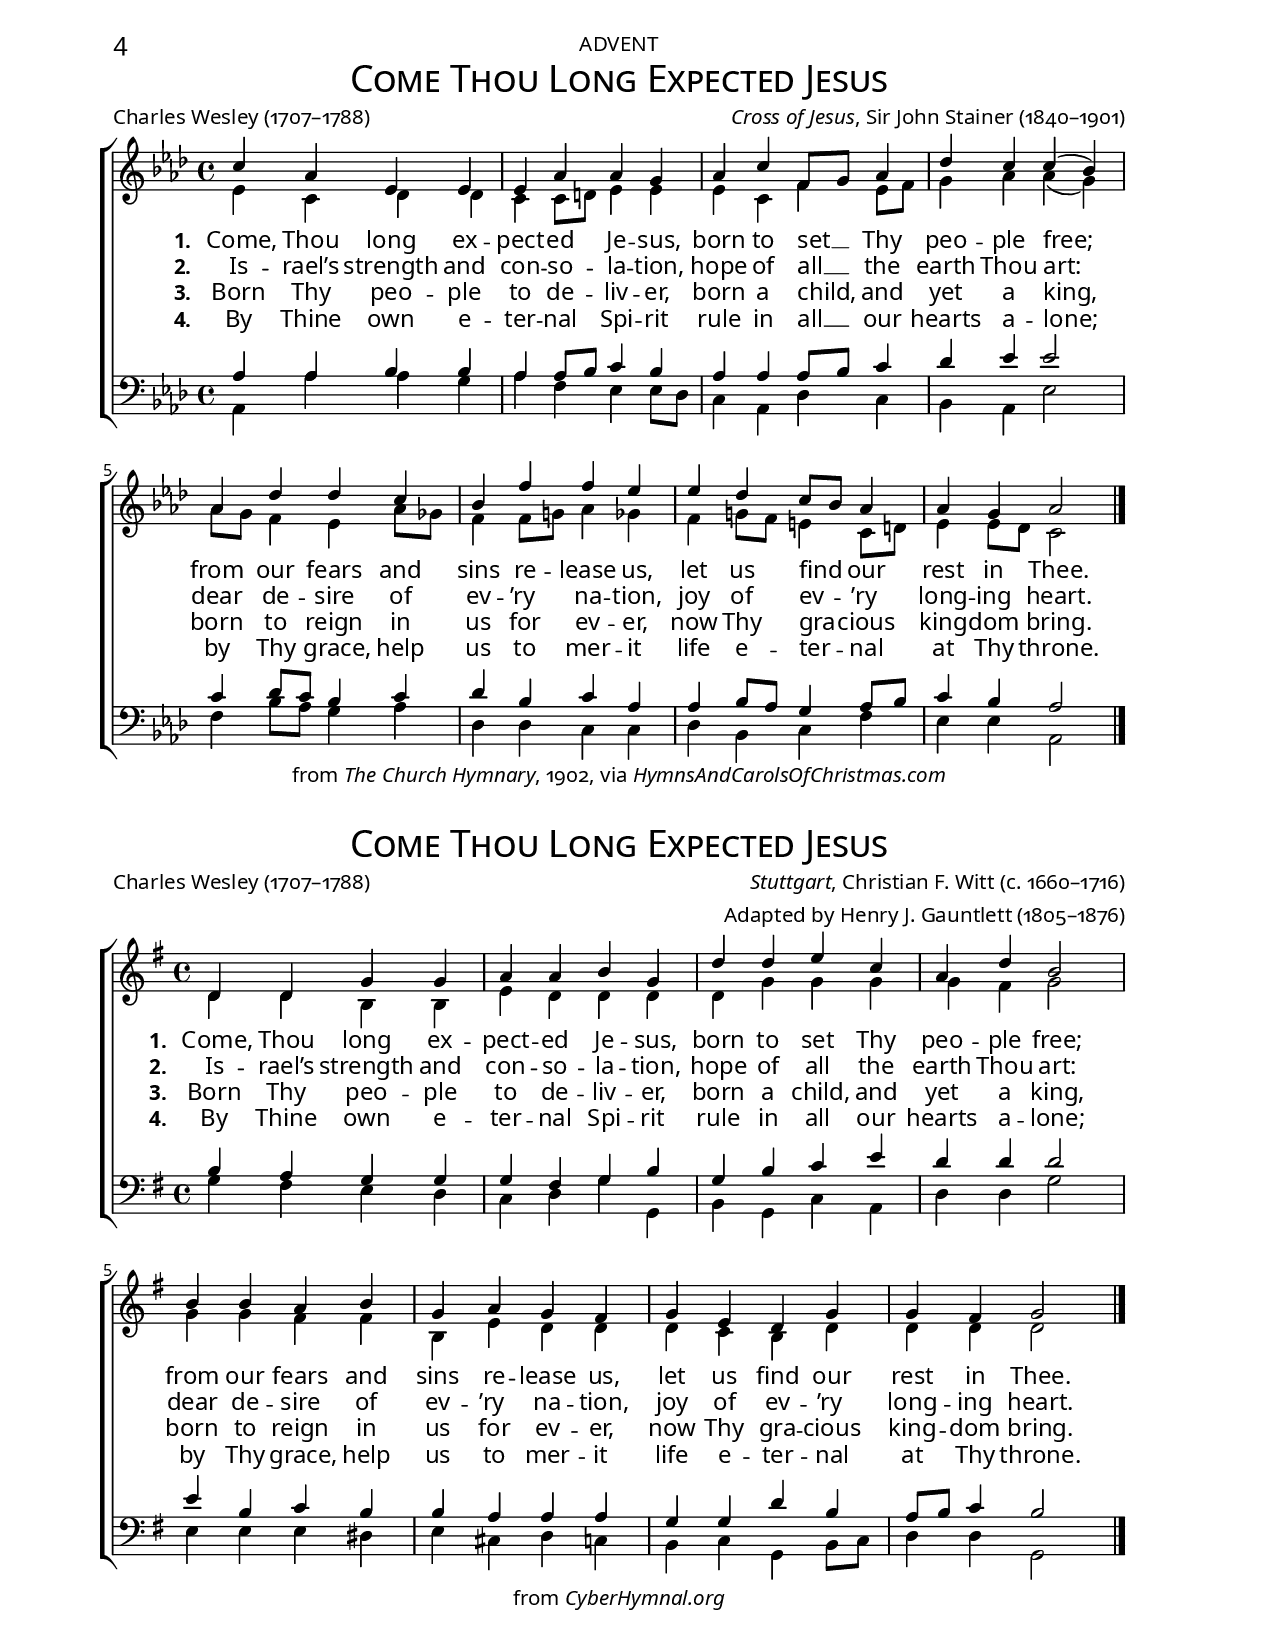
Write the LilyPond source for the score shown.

\version "2.14.2"
\include "util.ly"
\header {
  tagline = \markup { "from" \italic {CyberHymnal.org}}
}
\paper {
  print-all-headers = ##t
  paper-height = 11\in
  paper-width = 8.5\in
  indent = 0\in
  %system-system-spacing = #'((basic-distance . 10) (padding . 0))
  system-system-spacing =
    #'((basic-distance . 0)
       (minimum-distance . 0)
       (padding . -10)
       (stretchability . 100))
  score-markup-spacing =
    #'((basic-distance . 0)
       (minimum-distance . 0)
       (padding . 0)
       (stretchability . 0))
  ragged-last-bottom = ##f
  ragged-bottom = ##f
  two-sided = ##t
  inner-margin = 1\in
  outer-margin = 0.75\in
  top-margin = 0.26\in
  bottom-margin = 0.25\in
  first-page-number = #004
  print-first-page-number = ##t
  headerLine = \markup{ \smallCaps advent}
  oddHeaderMarkup = \markup\fill-line{
     \abs-fontsize #12.5
     \combine 
        \fill-line{"" \on-the-fly #print-page-number-check-first
        \oldStylePageNum""
        }
        \fill-line{\headerLine}
  }
  evenHeaderMarkup = \markup {
     \abs-fontsize #12.5
     \combine
        \on-the-fly #print-page-number-check-first
        \oldStylePageNum""
        \fill-line{\headerLine}
  }
}
#(set-global-staff-size 18) \paper{ #(define fonts (make-pango-font-tree "Garamond Premr Pro" "Garamond Premr Pro" "Garamond Premr Pro" (/ 18 20))) }
global = {
  \key aes \major
  \time 4/4
  \autoBeamOff
}

sopMusic = \relative c' {
  c'4 aes ees ees |
  ees aes aes g |
  aes c f,8[ g] aes4 |
  des c c( bes) |
  
  aes des des c |
  bes f' f ees |
  ees des c8[ bes] aes4 |
  aes g aes2 \bar "|."
}
sopWords = \lyricmode {
  
}

altoMusic = \relative c' {
  ees4 c des des |
  c c8[ d] ees4 ees |
  ees c f ees8[ f] |
  g4 aes aes( g) |
  
  aes8[ g] f4 ees aes8[ ges] |
  f4 f8[ g!] aes4 ges |
  f g!8[ f] e4 c8[ d] |
  ees4 ees8[ des] c2 \bar "|."
}
altoWords = \lyricmode {
  \dropLyricsVII
  \set stanza = #"1. "
  Come, Thou long ex -- pect -- ed Je -- sus,
  born to set __ Thy peo -- ple free;
  from our fears and sins re -- lease us, let us find our rest in Thee.
}
altoWordsII = \lyricmode {
  \dropLyricsVII
%\markup\italic
  \set stanza = #"2. "
  Is -- rael’s strength and con -- so -- la -- tion,
  hope of all __ the earth Thou art:
  dear de -- sire of ev -- ’ry na -- tion, joy of ev -- ’ry long -- ing heart.
}
altoWordsIII = \lyricmode {
  \dropLyricsVII
  \set stanza = #"3. "
  Born Thy peo -- ple to de -- liv -- er, born a child, and yet a king,
  born to reign in us for ev -- er, now Thy gra -- cious king -- dom bring.
}
altoWordsIV = \lyricmode {
  \dropLyricsVII
  \set stanza = #"4. "
  By Thine own e -- ter -- nal Spi -- rit rule in all __ our hearts a -- lone;
  by Thy grace, help us to mer -- it life e -- ter -- nal at Thy throne.
}
altoWordsV = \lyricmode {
  \set stanza = #"5. "
  \set ignoreMelismata = ##t
}
altoWordsVI = \lyricmode {
  \set stanza = #"6. "
  \set ignoreMelismata = ##t
}
tenorMusic = \relative c' {
  aes4 aes bes bes |
  aes aes8[ bes] c4 bes |
  aes aes aes8[ bes] c4 |
  des ees ees2 |
  
  c4 des8[ c] bes4 c |
  des bes c aes |
  aes bes8[ aes] g4 aes8[ bes] |
  c4 bes aes2 \bar "|."
}
tenorWords = \lyricmode {

}

bassMusic = \relative c {
  aes4 aes' aes g |
  aes f ees ees8[ des] |
  c4 aes des c |
  bes aes ees'2 |
  
  f4 bes8[ aes] g4 aes |
  des, des c c |
  des bes c f |
  ees ees aes,2 \bar "|."
}
bassWords = \lyricmode {

}

pianoRH = \relative c' {
  
}
pianoLH = \relative c' {
  
}

\score {
  <<
   \new ChoirStaff <<
    \new Staff = women <<
      \new Voice = "sopranos" { \voiceOne << \global \sopMusic >> }
      \new Voice = "altos" { \voiceTwo << \global \altoMusic >> }
    >>
    \new Lyrics \with { alignAboveContext = #"women" \override VerticalAxisGroup #'nonstaff-relatedstaff-spacing = #'((basic-distance . 1))} \lyricsto "sopranos" \sopWords
    \new Lyrics = "altosVI"  \with { alignBelowContext = #"women"  \override VerticalAxisGroup #'nonstaff-relatedstaff-spacing = #'((basic-distance . 1))} \lyricsto "sopranos" \altoWordsVI
    \new Lyrics = "altosV"  \with { alignBelowContext = #"women"  \override VerticalAxisGroup #'nonstaff-relatedstaff-spacing = #'((basic-distance . 1))} \lyricsto "sopranos" \altoWordsV
    \new Lyrics = "altosIV"  \with { alignBelowContext = #"women"  \override VerticalAxisGroup #'nonstaff-relatedstaff-spacing = #'((basic-distance . 1))} \lyricsto "sopranos" \altoWordsIV
    \new Lyrics = "altosIII"  \with { alignBelowContext = #"women"  \override VerticalAxisGroup #'nonstaff-relatedstaff-spacing = #'((basic-distance . 1))} \lyricsto "sopranos" \altoWordsIII
    \new Lyrics = "altosII"  \with { alignBelowContext = #"women"  \override VerticalAxisGroup #'nonstaff-relatedstaff-spacing = #'((basic-distance . 1))} \lyricsto "sopranos" \altoWordsII
    \new Lyrics = "altos"  \with { alignBelowContext = #"women"  \override VerticalAxisGroup #'nonstaff-relatedstaff-spacing = #'((basic-distance . 1))} \lyricsto "sopranos" \altoWords
   \new Staff = men <<
      \clef bass
      \new Voice = "tenors" { \voiceOne << \global \tenorMusic >> }
      \new Voice = "basses" { \voiceTwo << \global \bassMusic >> }
    >>
    \new Lyrics \with { alignAboveContext = #"men" \override VerticalAxisGroup #'nonstaff-relatedstaff-spacing = #'((basic-distance . 1)) } \lyricsto "tenors" \tenorWords
    \new Lyrics \with { alignBelowContext = #"men" \override VerticalAxisGroup #'nonstaff-relatedstaff-spacing = #'((basic-distance . 1)) } \lyricsto "basses" \bassWords
  >>
%    \new PianoStaff << \new Staff { \new Voice { \pianoRH } } \new Staff { \clef "bass" \pianoLH } >>
  >>
  \layout {
  \context {
    \Lyrics
    \override LyricText #'font-size = #1.3
  }
    \context {
      \Score
      %\override SpacingSpanner #'base-shortest-duration = #(ly:make-moment 1 8)
      %\override SpacingSpanner #'common-shortest-duration = #(ly:make-moment 1 4)
    }
    \context {
      % Remove all empty staves
      % \Staff \RemoveEmptyStaves \override VerticalAxisGroup #'remove-first = ##t
    }
    \context {
      \Lyrics
      \override LyricText #'X-offset = #center-on-word
    }
  }
  \header {
    title = \markup{\override #'(font-name . "Garamond Premr Pro Smbd Subh"){ \abs-fontsize #18 \smallCapsOldStyle"Come Thou Long Expected Jesus"}}
    poet = \markup\oldStyleNum"Charles Wesley (1707–1788)"
    composer = \markup\concat{\italic"Cross of Jesus" \oldStyleNum", Sir John Stainer (1840–1901)"}
  }
}
\markup\fill-line \center-align {\concat{"from "\italic"The Church Hymnary" \oldStyleNum", 1902, via " \italic"HymnsAndCarolsOfChristmas.com"}}
\markup \vspace #1






























global = {
  \key g \major
  \time 4/4
  \autoBeamOff
}

sopMusic = \relative c' {
  d4 d g g |
  a a b g |
  d' d e c |
  a d b2 |
  
  b4 b a b |
  g a g fis |
  g e d g |
  g fis g2 \bar "|."
}
sopWords = \lyricmode {
  
}

altoMusic = \relative c' {
  d4 d b b |
  e d d d |
  d g g g |
  g fis g2 |
  g4 g fis fis |
  b, e d d |
  d c b d |
  d d d2 \bar "|."
}
altoWords = \lyricmode {
  \dropLyricsVII
  \set stanza = #"1. "
  Come, Thou long ex -- pect -- ed Je -- sus,
  born to set Thy peo -- ple free;
  from our fears and sins re -- lease us, let us find our rest in Thee.
}
altoWordsII = \lyricmode {
  \dropLyricsVII
%\markup\italic
  \set stanza = #"2. "
  Is -- rael’s strength and con -- so -- la -- tion,
  hope of all the earth Thou art:
  dear de -- sire of ev -- ’ry na -- tion, joy of ev -- ’ry long -- ing heart.
}
altoWordsIII = \lyricmode {
  \dropLyricsVII
  \set stanza = #"3. "
  Born Thy peo -- ple to de -- liv -- er, born a child, and yet a king,
  born to reign in us for ev -- er, now Thy gra -- cious king -- dom bring.
}
altoWordsIV = \lyricmode {
  \dropLyricsVII
  \set stanza = #"4. "
  By Thine own e -- ter -- nal Spi -- rit rule in all our hearts a -- lone;
  by Thy grace, help us to mer -- it life e -- ter -- nal at Thy throne.
}
altoWordsV = \lyricmode {
  \set stanza = #"5. "
  \set ignoreMelismata = ##t
}
altoWordsVI = \lyricmode {
  \set stanza = #"6. "
  \set ignoreMelismata = ##t
}
tenorMusic = \relative c' {
  b4 a g g |
  g fis g b |
  g b c e |
  d d d2 |
  
  e4 b c b |
  b a a a |
  g g d' b |
  a8[ b] c4 b2 \bar "|."
}
tenorWords = \lyricmode {

}

bassMusic = \relative c {
  g'4 fis e d |
  c d g g, |
  b g c a |
  d d g2 |
  
  e4 e e dis |
  e cis d c |
  b c g b8[ c] |
  d4 d g,2 \bar "|."
}
bassWords = \lyricmode {

}

pianoRH = \relative c' {
  
}
pianoLH = \relative c' {
  
}

\score {
  <<
   \new ChoirStaff <<
    \new Staff = women <<
      \new Voice = "sopranos" { \voiceOne << \global \sopMusic >> }
      \new Voice = "altos" { \voiceTwo << \global \altoMusic >> }
    >>
    \new Lyrics \with { alignAboveContext = #"women" \override VerticalAxisGroup #'nonstaff-relatedstaff-spacing = #'((basic-distance . 1))} \lyricsto "sopranos" \sopWords
    \new Lyrics = "altosVI"  \with { alignBelowContext = #"women" \override VerticalAxisGroup #'nonstaff-relatedstaff-spacing = #'((basic-distance . 1))} \lyricsto "sopranos" \altoWordsVI
    \new Lyrics = "altosV"  \with { alignBelowContext = #"women" \override VerticalAxisGroup #'nonstaff-relatedstaff-spacing = #'((basic-distance . 1))} \lyricsto "sopranos" \altoWordsV
    \new Lyrics = "altosIV"  \with { alignBelowContext = #"women" \override VerticalAxisGroup #'nonstaff-relatedstaff-spacing = #'((basic-distance . 1))} \lyricsto "sopranos" \altoWordsIV
    \new Lyrics = "altosIII"  \with { alignBelowContext = #"women" \override VerticalAxisGroup #'nonstaff-relatedstaff-spacing = #'((basic-distance . 1))} \lyricsto "sopranos" \altoWordsIII
    \new Lyrics = "altosII"  \with { alignBelowContext = #"women" \override VerticalAxisGroup #'nonstaff-relatedstaff-spacing = #'((basic-distance . 1))} \lyricsto "sopranos" \altoWordsII
    \new Lyrics = "altos"  \with { alignBelowContext = #"women" \override VerticalAxisGroup #'nonstaff-relatedstaff-spacing = #'((basic-distance . 1))} \lyricsto "sopranos" \altoWords
   \new Staff = men <<
      \clef bass
      \new Voice = "tenors" { \voiceOne << \global \tenorMusic >> }
      \new Voice = "basses" { \voiceTwo << \global \bassMusic >> }
    >>
    \new Lyrics \with { alignAboveContext = #"men" \override VerticalAxisGroup #'nonstaff-relatedstaff-spacing = #'((basic-distance . 1)) } \lyricsto "tenors" \tenorWords
    \new Lyrics \with { alignBelowContext = #"men" \override VerticalAxisGroup #'nonstaff-relatedstaff-spacing = #'((basic-distance . 1)) } \lyricsto "basses" \bassWords
  >>
%    \new PianoStaff << \new Staff { \new Voice { \pianoRH } } \new Staff { \clef "bass" \pianoLH } >>
  >>
  \layout {
  \context {
    \Lyrics
    \override LyricText #'font-size = #1.3
  }
    \context {
      \Score
      %\override SpacingSpanner #'base-shortest-duration = #(ly:make-moment 1 8)
      %\override SpacingSpanner #'common-shortest-duration = #(ly:make-moment 1 4)
    }
    \context {
      % Remove all empty staves
      % \Staff \RemoveEmptyStaves \override VerticalAxisGroup #'remove-first = ##t
    }
    \context {
      \Lyrics
      \override LyricText #'X-offset = #center-on-word
    }
  }
  \header {
    title = \markup{\override #'(font-name . "Garamond Premr Pro Smbd Subh"){ \abs-fontsize #18 \smallCapsOldStyle"Come Thou Long Expected Jesus"}}
    poet = \markup\oldStyleNum"Charles Wesley (1707–1788)"
    composer = \markup\concat{\italic"Stuttgart" \oldStyleNum", Christian F. Witt (c. 1660–1716)"}
    arranger = \markup\oldStyleNum"Adapted by Henry J. Gauntlett (1805–1876)"
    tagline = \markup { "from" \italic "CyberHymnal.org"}
  }
}

